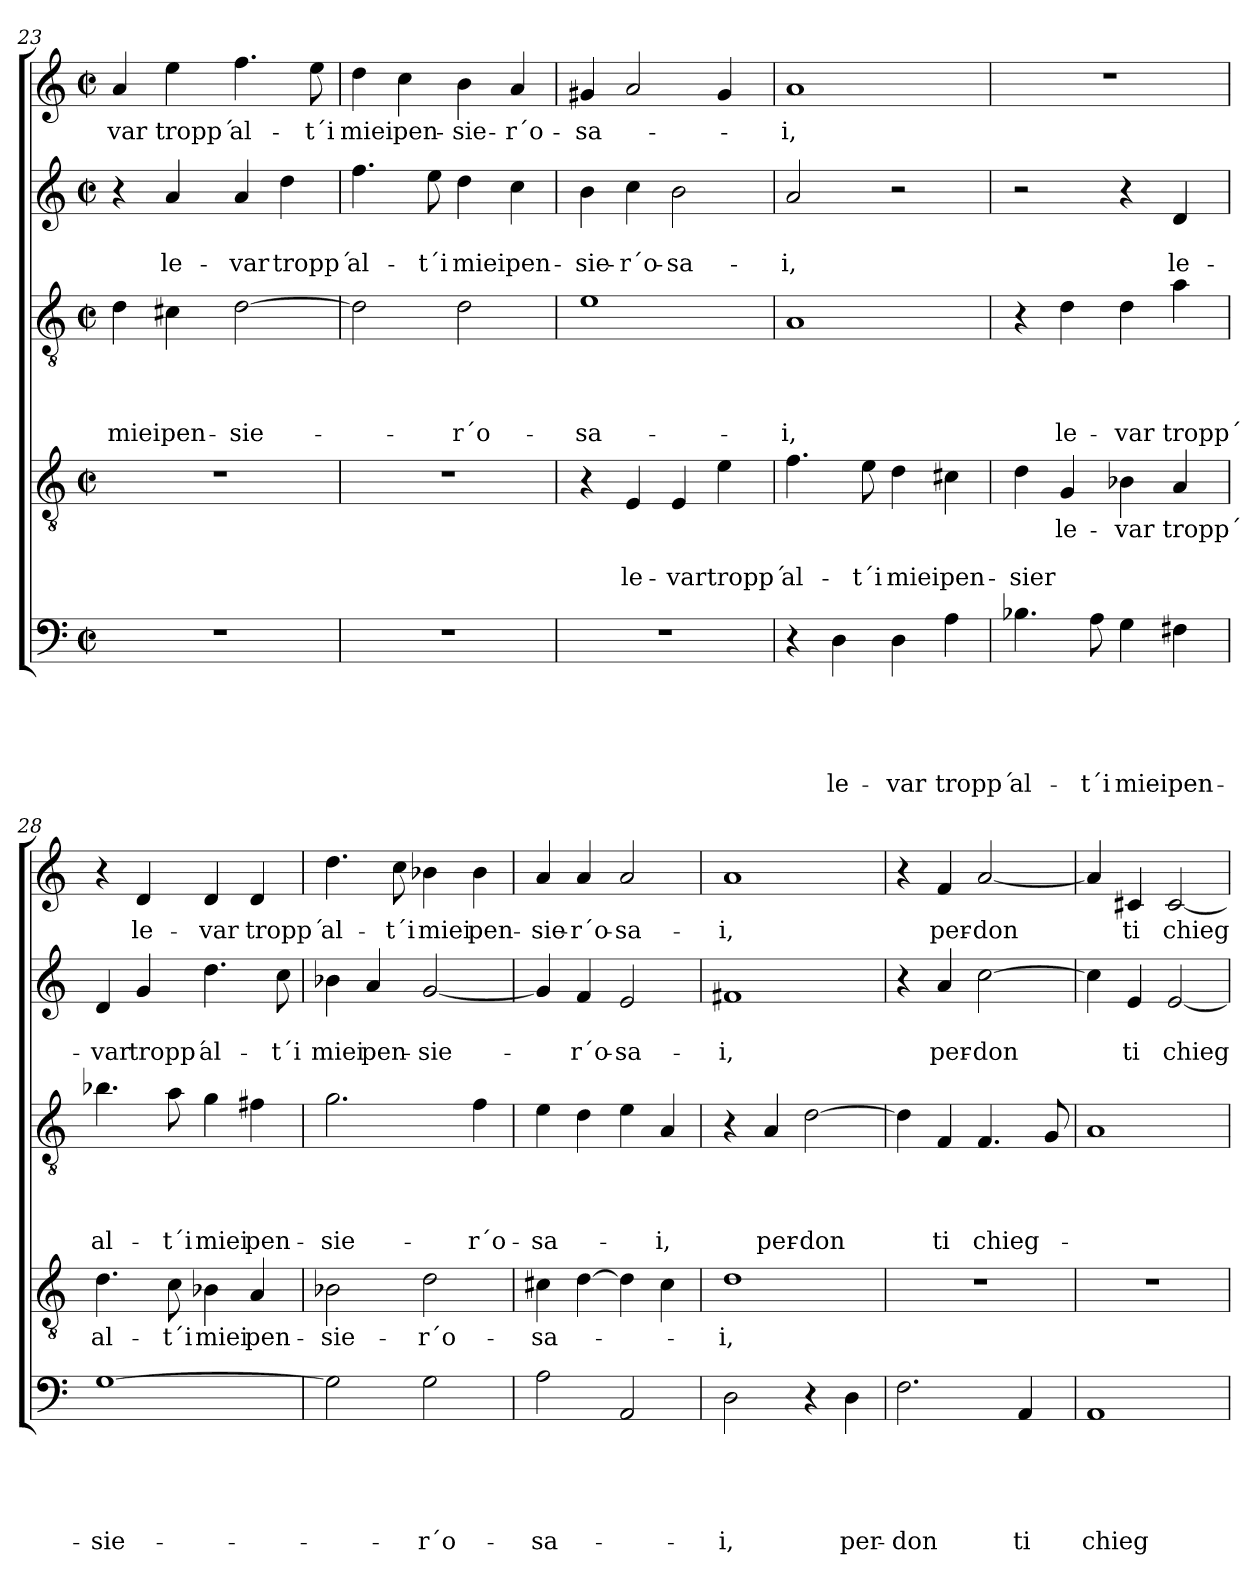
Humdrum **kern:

**kern	**text	**text	**text	**text	**text	**kern	**text	**text	**text	**kern	**text	**text	**text	**text	**kern	**text	**text	**kern	**text
*part5	*part5	*part5	*part5	*part5	*part5	*part4	*part4	*part4	*part4	*part3	*part3	*part3	*part3	*part3	*part2	*part2	*part2	*part1	*part1
*staff5	*staff5	*staff5	*staff5	*staff5	*staff5	*staff4	*staff4	*staff4	*staff4	*staff3	*staff3	*staff3	*staff3	*staff3	*staff2	*staff2	*staff2	*staff1	*staff1
*clefF4	*	*	*	*	*	*clefGv2	*	*	*	*clefGv2	*	*	*	*	*clefG2	*	*	*clefG2	*
*k[]	*	*	*	*	*	*k[]	*	*	*	*k[]	*	*	*	*	*k[]	*	*	*k[]	*
*C:	*	*	*	*	*	*C:	*	*	*	*C:	*	*	*	*	*C:	*	*	*C:	*
*M2/2	*	*	*	*	*	*M2/2	*	*	*	*M2/2	*	*	*	*	*M2/2	*	*	*M2/2	*
*met(c|)	*	*	*	*	*	*met(c|)	*	*	*	*met(c|)	*	*	*	*	*met(c|)	*	*	*met(c|)	*
=23	=23	=23	=23	=23	=23	=23	=23	=23	=23	=23	=23	=23	=23	=23	=23	=23	=23	=23	=23
1r	.	.	.	.	.	1r	.	.	.	4d\	.	.	.	miei	4r	.	.	4a/	-var
.	.	.	.	.	.	.	.	.	.	4c#X\	.	.	.	pen-	4a/	.	le-	4ee\	tropp´
.	.	.	.	.	.	.	.	.	.	[2d\	.	.	.	-sie-	4a/	.	-var	4.ff\	al-
.	.	.	.	.	.	.	.	.	.	.	.	.	.	.	4dd\	.	tropp´	.	.
.	.	.	.	.	.	.	.	.	.	.	.	.	.	.	.	.	.	8ee\	-t´i
=24	=24	=24	=24	=24	=24	=24	=24	=24	=24	=24	=24	=24	=24	=24	=24	=24	=24	=24	=24
1r	.	.	.	.	.	1r	.	.	.	2d\]	.	.	.	.	4.ff\	.	al-	4dd\	miei
.	.	.	.	.	.	.	.	.	.	.	.	.	.	.	.	.	.	4cc\	pen-
.	.	.	.	.	.	.	.	.	.	.	.	.	.	.	8ee\	.	-t´i	.	.
.	.	.	.	.	.	.	.	.	.	2d\	.	.	.	-r´o-	4dd\	.	miei	4b\	-sie-
.	.	.	.	.	.	.	.	.	.	.	.	.	.	.	4cc\	.	pen-	4a/	-r´o-
!!LO:PB:g=z
=25	=25	=25	=25	=25	=25	=25	=25	=25	=25	=25	=25	=25	=25	=25	=25	=25	=25	=25	=25
1r	.	.	.	.	.	4r	.	.	.	1e	.	.	.	-sa-	4b\	.	-sie-	4g#X/	-sa-
.	.	.	.	.	.	4E/	.	.	le-	.	.	.	.	.	4cc\	.	-r´o-	2a/	.
.	.	.	.	.	.	4E/	.	.	-var	.	.	.	.	.	2b\	.	-sa-	.	.
.	.	.	.	.	.	4e\	.	.	tropp´	.	.	.	.	.	.	.	.	4g#/	.
=26	=26	=26	=26	=26	=26	=26	=26	=26	=26	=26	=26	=26	=26	=26	=26	=26	=26	=26	=26
4r	.	.	.	.	.	4.f\	.	.	al-	1A	.	.	.	-i,	2a/	.	-i,	1a	-i,
4D\	.	.	.	.	le-	.	.	.	.	.	.	.	.	.	.	.	.	.	.
.	.	.	.	.	.	8e\	.	.	-t´i	.	.	.	.	.	.	.	.	.	.
4D\	.	.	.	.	-var	4d\	.	.	miei	.	.	.	.	.	2r	.	.	.	.
4A\	.	.	.	.	tropp´	4c#X\	.	.	pen-	.	.	.	.	.	.	.	.	.	.
=27	=27	=27	=27	=27	=27	=27	=27	=27	=27	=27	=27	=27	=27	=27	=27	=27	=27	=27	=27
4.B-X\	.	.	.	.	al-	4d\	.	.	-sier	4r	.	.	.	.	2r	.	.	1r	.
.	.	.	.	.	.	4G/	le-	.	.	4d\	.	.	.	le-	.	.	.	.	.
8A\	.	.	.	.	-t´i	.	.	.	.	.	.	.	.	.	.	.	.	.	.
4G\	.	.	.	.	miei	4B-X\	-var	.	.	4d\	.	.	.	-var	4r	.	.	.	.
4F#X\	.	.	.	.	pen-	4A/	tropp´	.	.	4a\	.	.	.	tropp´	4d/	.	le-	.	.
=28	=28	=28	=28	=28	=28	=28	=28	=28	=28	=28	=28	=28	=28	=28	=28	=28	=28	=28	=28
[1G	.	.	.	.	-sie-	4.d\	al-	.	.	4.b-X\	.	.	.	al-	4d/	.	-var	4r	.
.	.	.	.	.	.	.	.	.	.	.	.	.	.	.	4g/	.	tropp´	4d/	le-
.	.	.	.	.	.	8c\	-t´i	.	.	8a\	.	.	.	-t´i	.	.	.	.	.
.	.	.	.	.	.	4B-\	miei	.	.	4g\	.	.	.	miei	4.dd\	.	al-	4d/	-var
.	.	.	.	.	.	4A/	pen-	.	.	4f#X\	.	.	.	pen-	.	.	.	4d/	tropp´
.	.	.	.	.	.	.	.	.	.	.	.	.	.	.	8cc\	.	-t´i	.	.
=29	=29	=29	=29	=29	=29	=29	=29	=29	=29	=29	=29	=29	=29	=29	=29	=29	=29	=29	=29
2G\]	.	.	.	.	.	2B-X\	-sie-	.	.	2.g\	.	.	.	-sie-	4b-X\	.	miei	4.dd\	al-
.	.	.	.	.	.	.	.	.	.	.	.	.	.	.	4a/	.	pen-	.	.
.	.	.	.	.	.	.	.	.	.	.	.	.	.	.	.	.	.	8cc\	-t´i
2G\	.	.	.	.	-r´o-	2d\	-r´o-	.	.	.	.	.	.	.	[2g/	.	-sie-	4b-X\	miei
.	.	.	.	.	.	.	.	.	.	4f\	.	.	.	-r´o-	.	.	.	4b-\	pen-
=30	=30	=30	=30	=30	=30	=30	=30	=30	=30	=30	=30	=30	=30	=30	=30	=30	=30	=30	=30
2A\	.	.	.	.	-sa-	4c#X\	-sa-	.	.	4e\	.	.	.	-sa-	4g/]	.	.	4a/	-sie-
.	.	.	.	.	.	[4d\	.	.	.	4d\	.	.	.	.	4f/	.	-r´o-	4a/	-r´o-
2AA/	.	.	.	.	.	4d\]	.	.	.	4e\	.	.	.	.	2e/	.	-sa-	2a/	-sa-
.	.	.	.	.	.	4c#\	.	.	.	4A/	.	.	.	-i,	.	.	.	.	.
!!LO:LB:g=z
=31	=31	=31	=31	=31	=31	=31	=31	=31	=31	=31	=31	=31	=31	=31	=31	=31	=31	=31	=31
2D\	.	.	.	.	-i,	1d	-i,	.	.	4r	.	.	.	.	1f#X	.	-i,	1a	-i,
.	.	.	.	.	.	.	.	.	.	4A/	.	.	.	per-	.	.	.	.	.
4r	.	.	.	.	.	.	.	.	.	[2d\	.	.	.	-don	.	.	.	.	.
4D\	.	.	.	.	per-	.	.	.	.	.	.	.	.	.	.	.	.	.	.
=32	=32	=32	=32	=32	=32	=32	=32	=32	=32	=32	=32	=32	=32	=32	=32	=32	=32	=32	=32
2.F\	.	.	.	.	-don	1r	.	.	.	4d\]	.	.	.	.	4r	.	.	4r	.
.	.	.	.	.	.	.	.	.	.	4F/	.	.	.	ti	4a/	.	per-	4f/	per-
.	.	.	.	.	.	.	.	.	.	4.F/	.	.	.	chieg-	[2cc\	.	-don	[2a/	-don
4AA/	.	.	.	.	ti	.	.	.	.	.	.	.	.	.	.	.	.	.	.
.	.	.	.	.	.	.	.	.	.	8G/	.	.	.	.	.	.	.	.	.
=33	=33	=33	=33	=33	=33	=33	=33	=33	=33	=33	=33	=33	=33	=33	=33	=33	=33	=33	=33
1AA	.	.	.	.	chieg-	1r	.	.	.	1A	.	.	.	.	4cc\]	.	.	4a/]	.
.	.	.	.	.	.	.	.	.	.	.	.	.	.	.	4e/	.	ti	4c#X/	ti
.	.	.	.	.	.	.	.	.	.	.	.	.	.	.	[2e/	.	chieg-	[2c#/	chieg-
=	=	=	=	=	=	=	=	=	=	=	=	=	=	=	=	=	=	=	=
*-	*-	*-	*-	*-	*-	*-	*-	*-	*-	*-	*-	*-	*-	*-	*-	*-	*-	*-	*-
